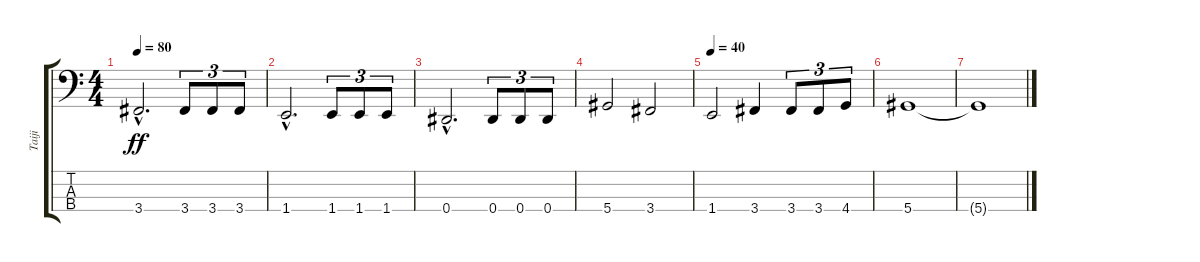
\track ("Taiji" "Taiji") {instrument electricbassfinger}
\staff {score tabs}
\tuning (Gb2 Db2 Ab1 Eb1) {hide}
\ts (4 4)
\tempo 80
\clef f4
\ks c
3.4{hac}.2{d dy ff} 3.4.8{tu (3 2)} 3.4.8{tu (3 2)} 3.4.8{tu (3 2)} |
1.4{hac}.2{d} 1.4.8{tu (3 2)} 1.4.8{tu (3 2)} 1.4.8{tu (3 2)} |
0.4{hac}.2{d} 0.4.8{tu (3 2)} 0.4.8{tu (3 2)} 0.4.8{tu (3 2)} |
5.4.2 3.4.2 |
\tempo 40
1.4.2 3.4.4 3.4.8{tu (3 2)} 3.4.8{tu (3 2)} 4.4.8{tu (3 2)} |
5.4.1 |
5.4{t}.1{volume 4}
